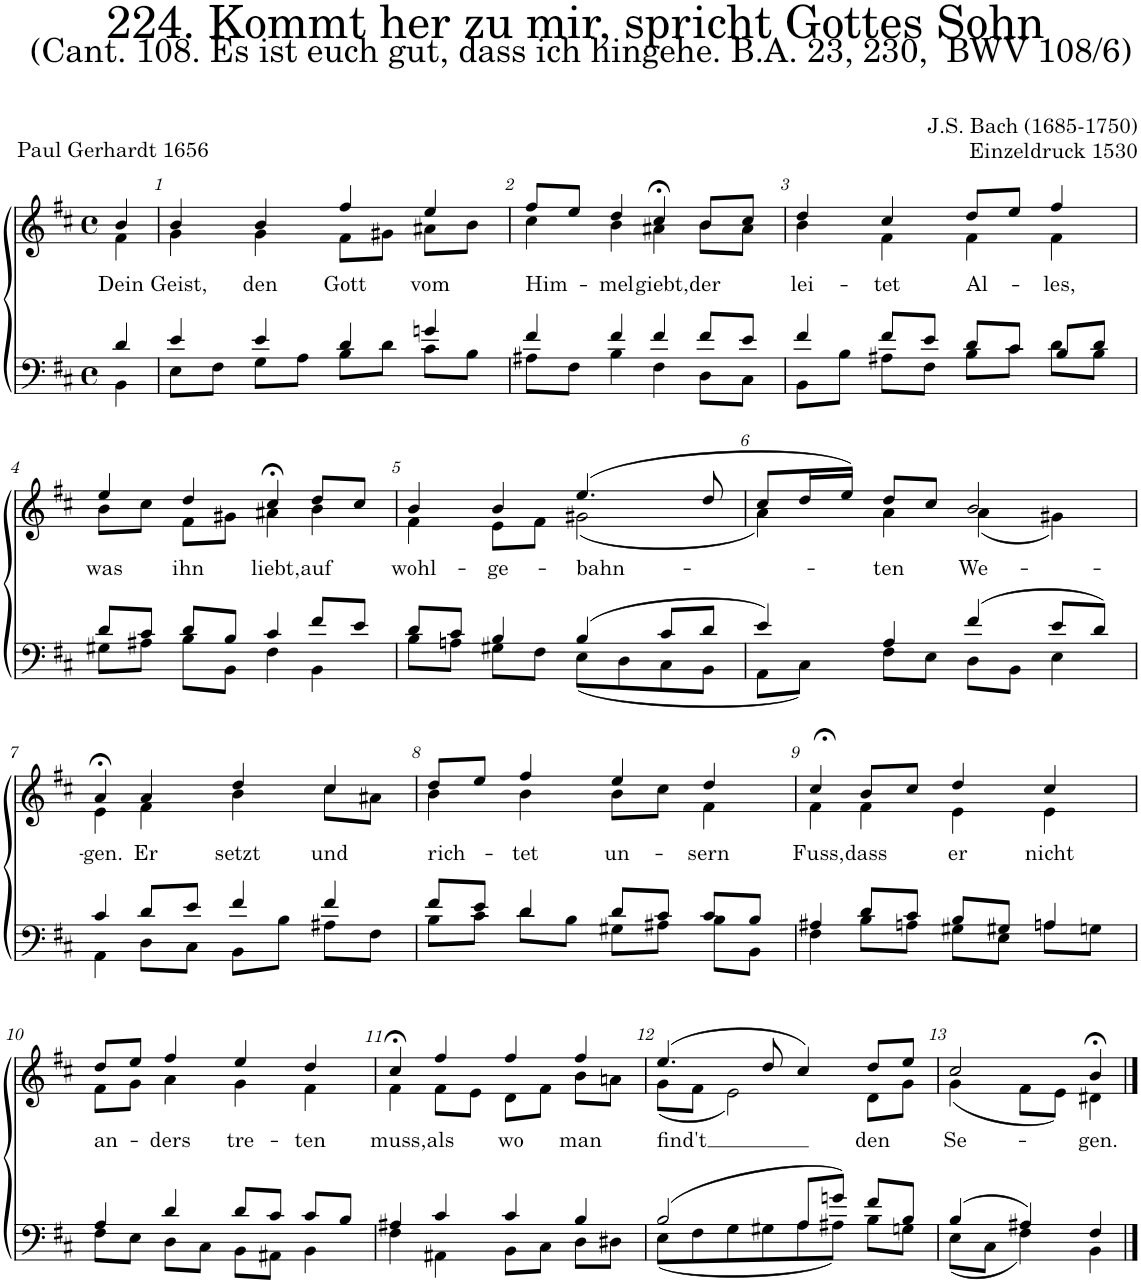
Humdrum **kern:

**kern	**kern	**text
*part2	*part1	*part1
*staff2	*staff1	*staff1
*I"Tenor/Bass	*I"Soprano/Alto	*
*clefF4	*clefG2	*
*k[f#c#]	*k[f#c#]	*
*M4/4	*M4/4	*
*met(c)	*met(c)	*
=	=	=
*^	*	*
!	!	!	!LO:LY:b
*	*	*^	*
4d/	4BB\	4b/	4f#\	Dein
=1	=1	=1	=1	=1
!	!	!	!	!LO:LY:b
4e/	8E\L	4b/	4g\	Geist,
.	8F#\J	.	.	.
!	!	!	!	!LO:LY:b
4e/	8G\L	4b/	4g\	den
.	8A\J	.	.	.
!	!	!	!	!LO:LY:b
4d/	8B\L	4ff#/	8f#\L	Gott
.	8d\J	.	8g#X\J	.
!	!	!	!	!LO:LY:b
4gn/	8c#\L	4ee/	8a#X\L	vom
.	8B\J	.	8b\J	.
=2	=2	=2	=2	=2
!	!	!	!	!LO:LY:b
4f#/	8A#X\L	8ff#/L	4cc#\	Him-
.	8F#\J	8ee/J	.	.
!	!	!	!	!LO:LY:b
4f#/	4B\	4dd/	4b\	-mel
!	!	!	!	!LO:LY:b
4f#/	4F#\	4cc#;<,/	4a#X\	giebt,
!	!	!	!	!LO:LY:b
8f#/L	8D\L	8b/L	8b\L	der
8e/J	8C#\J	8cc#/J	8a#\J	.
=3	=3	=3	=3	=3
!	!	!	!	!LO:LY:b
4f#/	8BB\L	4dd/	4b\	lei-
.	8B\J	.	.	.
!	!	!	!	!LO:LY:b
8f#/L	8A#X\L	4cc#/	4f#\	-tet
8e/J	8F#\J	.	.	.
!	!	!	!	!LO:LY:b
8d/L	8B\L	8dd/L	4f#\	Al-
8c#/J	8c#\J	8ee/J	.	.
!	!	!	!	!LO:LY:b
8B/L	8d\L	4ff#/	4f#\	-les,
8d/J	8B\J	.	.	.
!!LO:LB:g=z	!!
=4	=4	=4	=4	=4
!	!	!	!	!LO:LY:b
8d/L	8G#X\L	4ee/	8b\L	was
8c#/J	8A#X\J	.	8cc#\J	.
!	!	!	!	!LO:LY:b
8d/L	8B\L	4dd/	8f#\L	ihn
8B/J	8BB\J	.	8g#X\J	.
!	!	!	!	!LO:LY:b
4c#/	4F#\	4cc#;<,/	4a#X\	liebt,
!	!	!	!	!LO:LY:b
8f#/L	4BB\	8dd/L	4b\	auf
8e/J	.	8cc#/J	.	.
=5	=5	=5	=5	=5
!	!	!	!	!LO:LY:b
8d/L	8B\L	4b/	4f#\	wohl-
8c#/J	8An\J	.	.	.
!	!	!	!	!LO:LY:b
4B/	8G#X\L	4b/	8e\L	-ge-
.	8F#\J	.	8f#\J	.
!	!	!	!	!LO:LY:b
(4B/	(8E\L	(4.ee/	(2g#X\	-bahn-
.	8D\	.	.	.
8c#/L	8C#\	.	.	.
8d/J	8BB\J	8dd/	.	.
=6	=6	=6	=6	=6
4e/)	8AA\L	8cc#/L	4a\)	.
.	8C#\J)	16dd/L	.	.
.	.	16ee/JJ)	.	.
!	!	!	!	!LO:LY:b
4A/	8F#\L	8dd/L	4a\	-ten
.	8E\J	8cc#/J	.	.
!	!	!	!	!LO:LY:b
(4f#/	8D\L	2b/	(4a\	We-
.	8BB\J	.	.	.
8e/L	4E\	.	4g#X\)	.
8d/J)	.	.	.	.
!!LO:LB:g=z	!!
=7	=7	=7	=7	=7
!	!	!	!	!LO:LY:b
4c#/	4AA\	4a;<,/	4e\	gen.
!	!	!	!	!LO:LY:b
8d/L	8D\L	4a/	4f#\	Er
8e/J	8C#\J	.	.	.
!	!	!	!	!LO:LY:b
4f#/	8BB\L	4dd/	4b\	setzt
.	8B\J	.	.	.
!	!	!	!	!LO:LY:b
4f#/	8A#X\L	4cc#/	8cc#\L	und
.	8F#\J	.	8a#X\J	.
=8	=8	=8	=8	=8
!	!	!	!	!LO:LY:b
8f#/L	8B\L	8dd/L	4b\	rich-
8e/J	8c#\J	8ee/J	.	.
!	!	!	!	!LO:LY:b
4d/	8d\L	4ff#/	4b\	-tet
.	8B\J	.	.	.
!	!	!	!	!LO:LY:b
8d/L	8G#X\L	4ee/	8b\L	un-
8c#/J	8A#X\J	.	8cc#\J	.
!	!	!	!	!LO:LY:b
8c#/L	8B\L	4dd/	4f#\	-sern
8B/J	8BB\J	.	.	.
=9	=9	=9	=9	=9
!	!	!	!	!LO:LY:b
4A#X/	4F#\	4cc#;<,/	4f#\	Fuss,
!	!	!	!	!LO:LY:b
8d/L	8B\L	8b/L	4f#\	dass
8c#/J	8An\J	8cc#/J	.	.
!	!	!	!	!LO:LY:b
8B/L	8G#X\L	4dd/	4e\	er
8G#X/J	8E\J	.	.	.
!	!	!	!	!LO:LY:b
4An/	8A\L	4cc#/	4e\	nicht
.	8Gn\J	.	.	.
!!LO:LB:g=z	!!
=10	=10	=10	=10	=10
!	!	!	!	!LO:LY:b
4A/	8F#\L	8dd/L	8f#\L	an-
.	8E\J	8ee/J	8g\J	.
!	!	!	!	!LO:LY:b
4d/	8D\L	4ff#/	4a\	-ders
.	8C#\J	.	.	.
!	!	!	!	!LO:LY:b
8d/L	8BB\L	4ee/	4g\	tre-
8c#/J	8AA#X\J	.	.	.
!	!	!	!	!LO:LY:b
8c#/L	4BB\	4dd/	4f#\	-ten
8B/J	.	.	.	.
=11	=11	=11	=11	=11
!	!	!	!	!LO:LY:b
4A#X/	4F#\	4cc#;<,/	4f#\	muss,
!	!	!	!	!LO:LY:b
4c#/	4AA#X\	4ff#/	8f#\L	als
.	.	.	8e\J	.
!	!	!	!	!LO:LY:b
4c#/	8BB\L	4ff#/	8d\L	wo
.	8C#\J	.	8f#\J	.
!	!	!	!	!LO:LY:b
4B/	8D\L	4ff#/	8b\L	man
.	8D#X\J	.	8an\J	.
=12	=12	=12	=12	=12
!	!	!	!	!LO:LY:b
(2B/	(8E\L	(4.ee/	(8g\L	find't
.	8F#\	.	8f#\J	.
.	8G\	.	2e\)	.
.	8G#X\	8dd/	.	.
8A/L	8A\	4cc#/)	.	.
8gn/J)	8A#X\J)	.	.	.
!	!	!	!	!LO:LY:b
8f#/L	8B\L	8dd/L	8d\L	den
8B/J	8Gn\J	8ee/J	8g\J	.
=13	=13	=13	=13	=13
!	!	!	!	!LO:LY:b
(4B/	(8E\L	2cc#/	(4g\	Se-
.	8C#\J	.	.	.
4A#X/)	4F#\)	.	8f#\L	.
.	.	.	8e\J)	.
!	!	!	!	!LO:LY:b
4F#/	4BB\	4b;</	4d#X\	-gen.
*v	*v	*	*	*
*	*v	*v	*
==	==	==
*-	*-	*-
